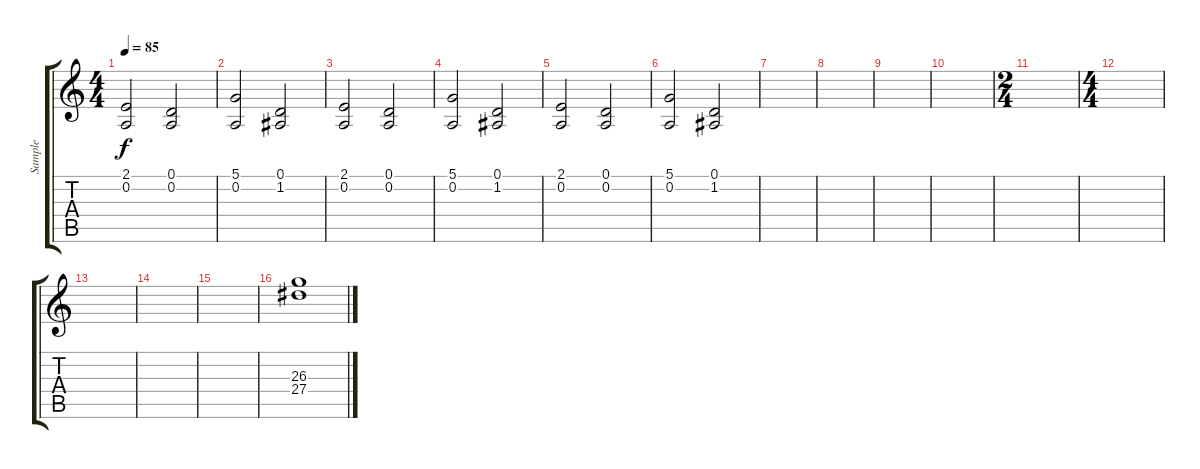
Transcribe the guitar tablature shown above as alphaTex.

\track ("Sample" "Sample") {instrument pad2warm}
\staff {score tabs}
\tuning (D4 A3 F3 C3 G2 C2) {hide}
\ts (4 4)
\tempo 85
\clef g2
\ks c
(2.1 0.2).2{dy f} (0.1 0.2).2 |
(5.1 0.2).2 (0.1 1.2).2 |
(2.1 0.2).2 (0.1 0.2).2 |
(5.1 0.2).2 (0.1 1.2).2 |
(2.1 0.2).2 (0.1 0.2).2 |
(5.1 0.2).2 (0.1 1.2).2 |
|
|
|
|
\ts (2 4)
|
\ts (4 4)
|
|
|
|
(26.3 27.4).1
